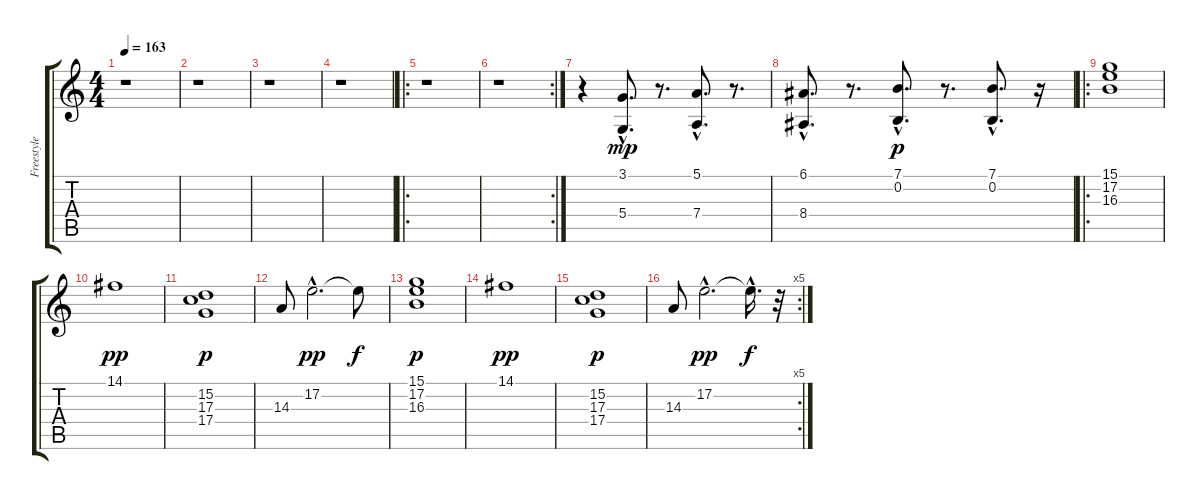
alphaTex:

\track ("Freestyle F/X" "Freestyle ") {instrument orchestrahit}
\staff {score tabs}
\tuning (E4 B3 G3 D3 A2 E2) {hide}
\ts (4 4)
\tempo 163
\clef g2
\ks c
r.1{dy mp instrument orchestrahit} |
r.1 |
r.1 |
r.1 |
\ro
r.1 |
\rc 2
r.1 |
r.4 (3.1{hac} 5.4{hac}).8{d} r.8{d} (5.1{hac} 7.4{hac}).8{d} r.8{d} |
(6.1{hac} 8.4{hac}).8{d} r.8{d} (7.1{hac} 0.2{hac}).8{d dy p} r.8{d} (7.1{hac} 0.2{hac}).8{d} r.16 |
\ro
(15.1 17.2 16.3).1{volume 8 instrument violin} |
14.1.1{dy pp} |
(15.2 17.3 17.4).1{dy p} |
14.3.8 17.2{hac}.2{d dy pp} 17.2{t}.8{dy f} |
(15.1 17.2 16.3).1{dy p} |
14.1.1{dy pp} |
(15.2 17.3 17.4).1{dy p} |
\rc 5
14.3.8 17.2{hac}.2{d dy pp} 17.2{hac t}.16{d dy f} r.32
